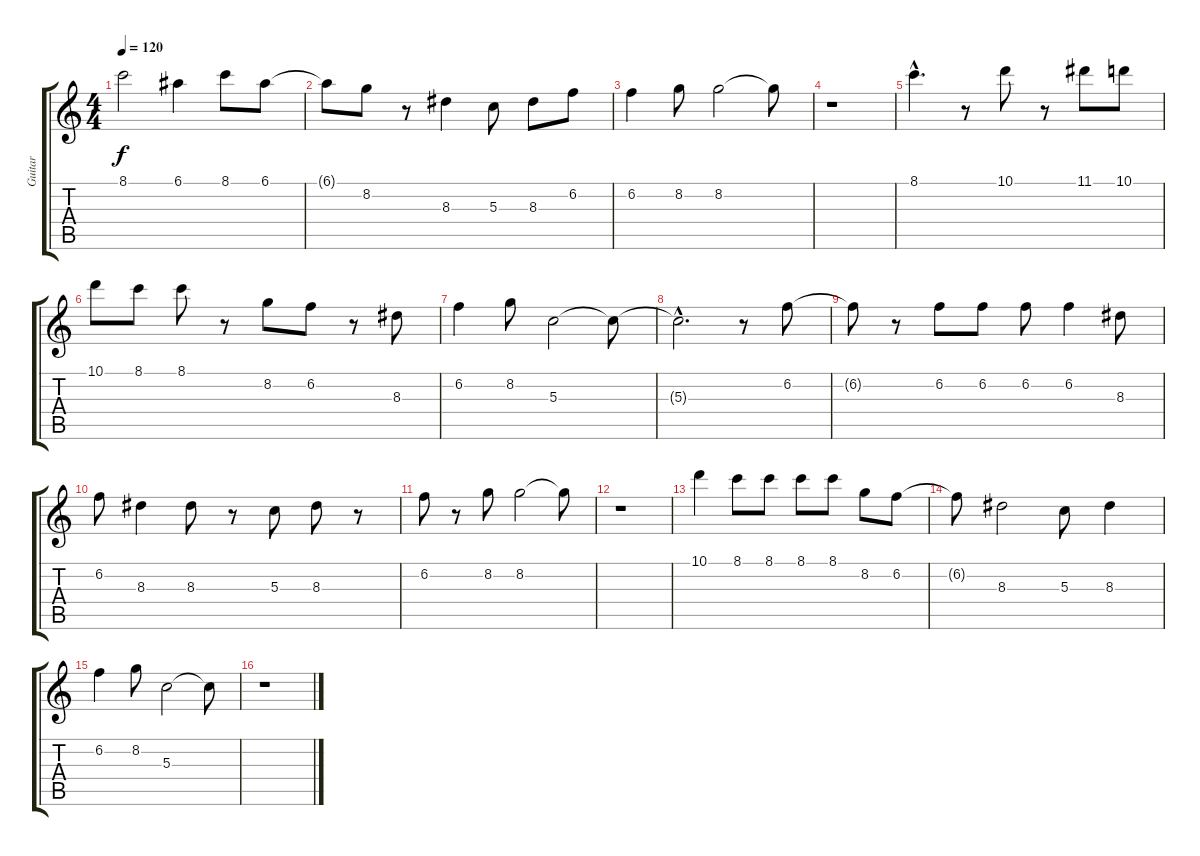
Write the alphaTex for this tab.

\track ("Guitar" "Guitar") {instrument overdrivenguitar}
\staff {score tabs}
\tuning (E4 B3 G3 D3 A2 E2) {hide}
\ts (4 4)
\tempo 120
\clef g2
\ks c
8.1.2{dy f} 6.1.4 8.1.8 6.1.8 |
6.1{t}.8 8.2.8 r.8 8.3.4 5.3.8 8.3.8 6.2.8 |
6.2.4 8.2.8 8.2.2 8.2{t}.8 |
r.1 |
8.1{hac}.4{d} r.8 10.1.8 r.8 11.1.8 10.1.8 |
10.1.8 8.1.8 8.1.8 r.8 8.2.8 6.2.8 r.8 8.3.8 |
6.2.4 8.2.8 5.3.2 5.3{t}.8 |
5.3{hac t}.2{d} r.8 6.2.8 |
6.2{t}.8 r.8 6.2.8 6.2.8 6.2.8 6.2.4 8.3.8 |
6.2.8 8.3.4 8.3.8 r.8 5.3.8 8.3.8 r.8 |
6.2.8 r.8 8.2.8 8.2.2 8.2{t}.8 |
r.1 |
10.1.4 8.1.8 8.1.8 8.1.8 8.1.8 8.2.8 6.2.8 |
6.2{t}.8 8.3.2 5.3.8 8.3.4 |
6.2.4 8.2.8 5.3.2 5.3{t}.8 |
r.1
